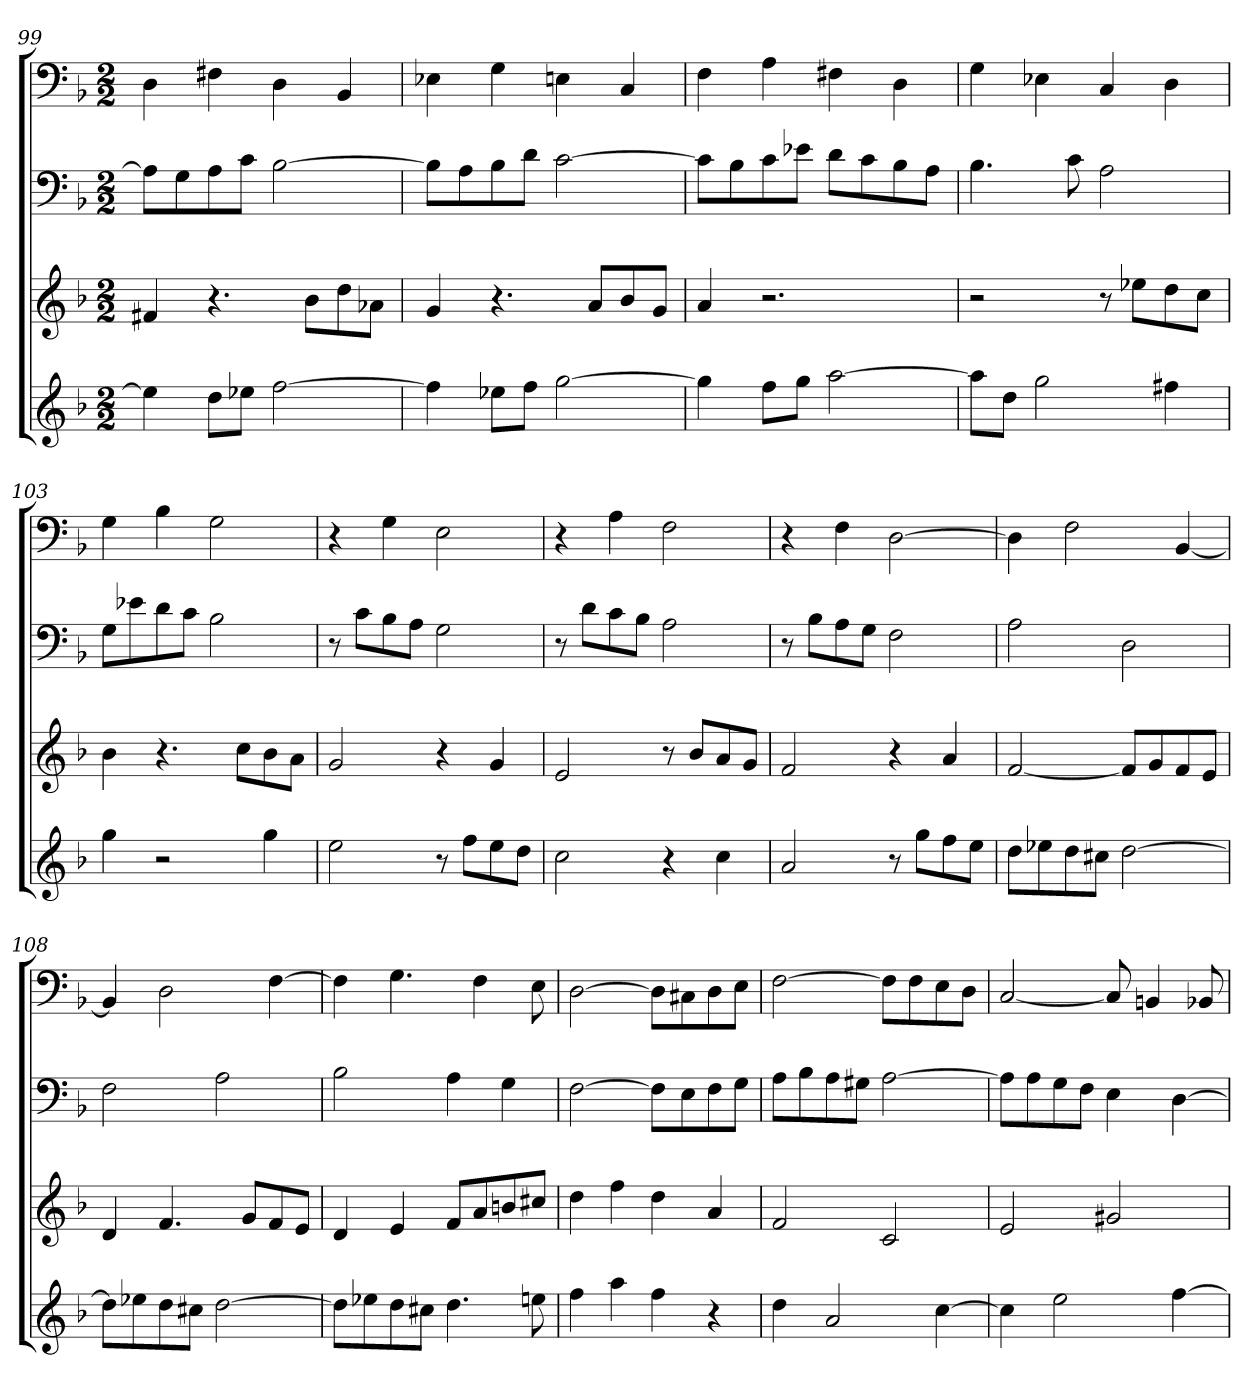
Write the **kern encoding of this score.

**kern	**kern	**kern	**kern
*part4	*part3	*part2	*part1
*staff4	*staff3	*staff2	*staff1
*k[b-]	*k[b-]	*k[b-]	*k[b-]
*d:	*d:	*d:	*d:
*M2/2	*M2/2	*M2/2	*M2/2
=99	=99	=99	=99
4ee-]	4f#X	8AL]	4D
.	.	8G	.
8ddL	4.r	8A	4F#X
8ee-XJ	.	8cJ	.
[2ff	.	[2B-	4D
.	8b-L	.	.
.	8dd	.	4BB-
.	8a-XJ	.	.
=100	=100	=100	=100
4ff]	4g	8B-L]	4E-X
.	.	8A	.
8ee-XL	4.r	8B-	4G
8ffJ	.	8dJ	.
[2gg	.	[2c	4En
.	8aL	.	.
.	8b-	.	4C
.	8gJ	.	.
=101	=101	=101	=101
4gg]	4a	8cL]	4F
.	.	8B-	.
8ffL	2.r	8c	4A
8ggJ	.	8e-XJ	.
[2aa	.	8dL	4F#X
.	.	8c	.
.	.	8B-	4D
.	.	8AJ	.
=102	=102	=102	=102
8aaL]	2r	4.B-	4G
8ddJ	.	.	.
2gg	.	.	4E-X
.	.	8c	.
.	8r	2A	4C
.	8ee-XL	.	.
4ff#X	8dd	.	4D
.	8ccJ	.	.
=103	=103	=103	=103
4gg	4b-	8GL	4G
.	.	8e-X	.
2r	4.r	8d	4B-
.	.	8cJ	.
.	.	2B-	2G
.	8ccL	.	.
4gg	8b-	.	.
.	8aJ	.	.
=104	=104	=104	=104
2ee	2g	8r	4r
.	.	8cL	.
.	.	8B-	4G
.	.	8AJ	.
8r	4r	2G	2E
8ffL	.	.	.
8ee	4g	.	.
8ddJ	.	.	.
=105	=105	=105	=105
2cc	2e	8r	4r
.	.	8dL	.
.	.	8c	4A
.	.	8B-J	.
4r	8r	2A	2F
.	8b-L	.	.
4cc	8a	.	.
.	8gJ	.	.
=106	=106	=106	=106
2a	2f	8r	4r
.	.	8B-L	.
.	.	8A	4F
.	.	8GJ	.
8r	4r	2F	[2D
8ggL	.	.	.
8ff	4a	.	.
8eeJ	.	.	.
=107	=107	=107	=107
8ddL	[2f	2A	4D]
8ee-X	.	.	.
8dd	.	.	2F
8cc#XJ	.	.	.
[2dd	8fL]	2D	.
.	8g	.	.
.	8f	.	[4BB-
.	8eJ	.	.
=108	=108	=108	=108
8ddL]	4d	2F	4BB-]
8ee-X	.	.	.
8dd	4.f	.	2D
8cc#XJ	.	.	.
[2dd	.	2A	.
.	8gL	.	.
.	8f	.	[4F
.	8eJ	.	.
=109	=109	=109	=109
8ddL]	4d	2B-	4F]
8ee-X	.	.	.
8dd	4e	.	4.G
8cc#XJ	.	.	.
4.dd	8fL	4A	.
.	8a	.	4F
.	8bn	4G	.
8een	8cc#XJ	.	8E
=110	=110	=110	=110
4ff	4dd	[2F	[2D
4aa	4ff	.	.
4ff	4dd	8FL]	8DL]
.	.	8E	8C#X
4r	4a	8F	8D
.	.	8GJ	8EJ
=111	=111	=111	=111
4dd	2f	8AL	[2F
.	.	8B-	.
2a	.	8A	.
.	.	8G#XJ	.
.	2c	[2A	8FL]
.	.	.	8F
[4cc	.	.	8E
.	.	.	8DJ
=112	=112	=112	=112
4cc]	2e	8AL]	[2C
.	.	8A	.
2ee	.	8G	.
.	.	8FJ	.
.	2g#X	4E	8C]
.	.	.	4BBn
[4ff	.	[4D	.
.	.	.	8BB-X
=	=	=	=
*-	*-	*-	*-
